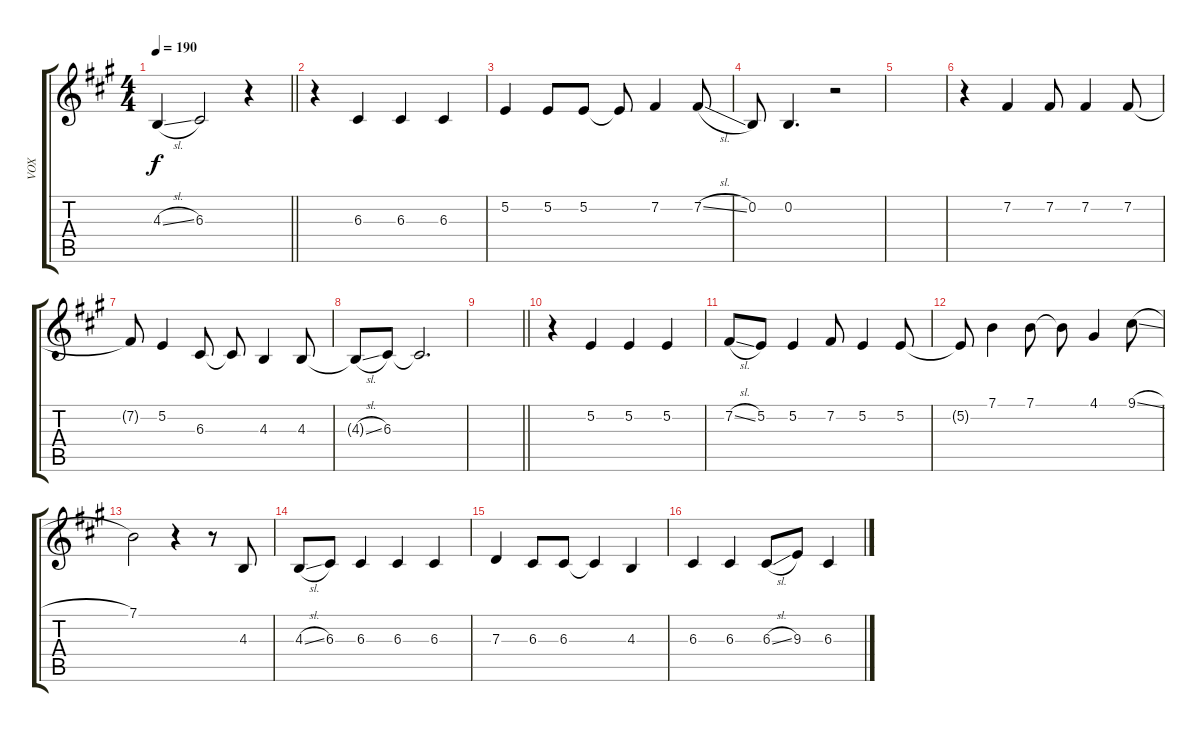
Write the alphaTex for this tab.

\track ("VOX" "VOX") {instrument brasssection}
\staff {score tabs}
\tuning (E4 B3 G3 D3 A2 E2) {hide}
\ts (4 4)
\tempo 190
\clef g2
\barLineRight lightlight
\ks a
4.3{sl t}.4{dy f} 6.3.2 r.4 |
r.4 6.3.4 6.3.4 6.3.4 |
5.2.4 5.2.8 5.2.8 5.2{t}.8 7.2.4 7.2{sl}.8 |
0.2.8 0.2.4{d} r.2 |
|
r.4 7.2.4 7.2.8 7.2.4 7.2.8 |
7.2{t}.8 5.2.4 6.3.8 6.3{t}.8 4.3.4 4.3.8 |
4.3{sl t}.8 6.3.8 6.3{t}.2{d} |
\barLineRight lightlight
|
r.4 5.2.4 5.2.4 5.2.4 |
7.2{sl}.8 5.2.8 5.2.4 7.2.8 5.2.4 5.2.8 |
5.2{t}.8 7.1.4 7.1.8 7.1{t}.8 4.1.4 9.1{sl}.8 |
7.1.2 r.4 r.8 4.3.8 |
4.3{sl}.8 6.3.8 6.3.4 6.3.4 6.3.4 |
7.3.4 6.3.8 6.3.8 6.3{t}.4 4.3.4 |
6.3.4 6.3.4 6.3{sl}.8 9.3.8 6.3.4
